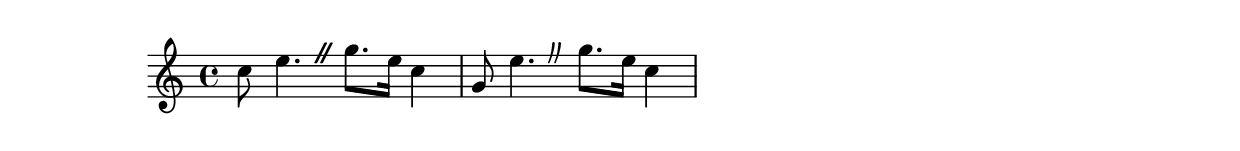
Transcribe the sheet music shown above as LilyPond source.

%% Do not edit this file; it is auto-generated from input/new
%% This file is in the public domain.
%% Note: this file works from version 2.12.0
\version "2.13.1"
\header {
%% Translation of GIT committish: 70f455b078620f842672c64c66d87a08158a24ac
  texidoces = "
Las marcas de cesura se pueden crear sobreescribiendo la propiedad
@code{'text} del objeto @code{BreathingSign}.  También está disponible
una marca de cesura curva.

"
  doctitlees = "Insertar una cesura"
  
%% Translation of GIT committish: 6ce7f350682dfa99af97929be1dec6b9f1cbc01a
 texidocde = "
Zäsurzeichen können erstellt werden, indem die @code{'text}-Eigenschaft
des @code{BreathingSign}-Objektes verändert wird.  Ein gekrümmtes
Zäsurzeichen ist auch möglich.
"
  doctitlede = "Eine Zäsur einfügen"

  lsrtags = "expressive-marks,tweaks-and-overrides"
  texidoc = "
Caesura marks can be created by overriding the @code{'text}
property of the @code{BreathingSign} object.  A curved caesura
mark is also available.
"
  doctitle = "Inserting a caesura"
} % begin verbatim


\relative c'' {
  \override BreathingSign #'text = \markup {
    \musicglyph #"scripts.caesura.straight"
  }
  c8 e4. \breathe g8. e16 c4

  \override BreathingSign #'text = \markup {
    \musicglyph #"scripts.caesura.curved"
  }
  g8 e'4. \breathe g8. e16 c4
}
